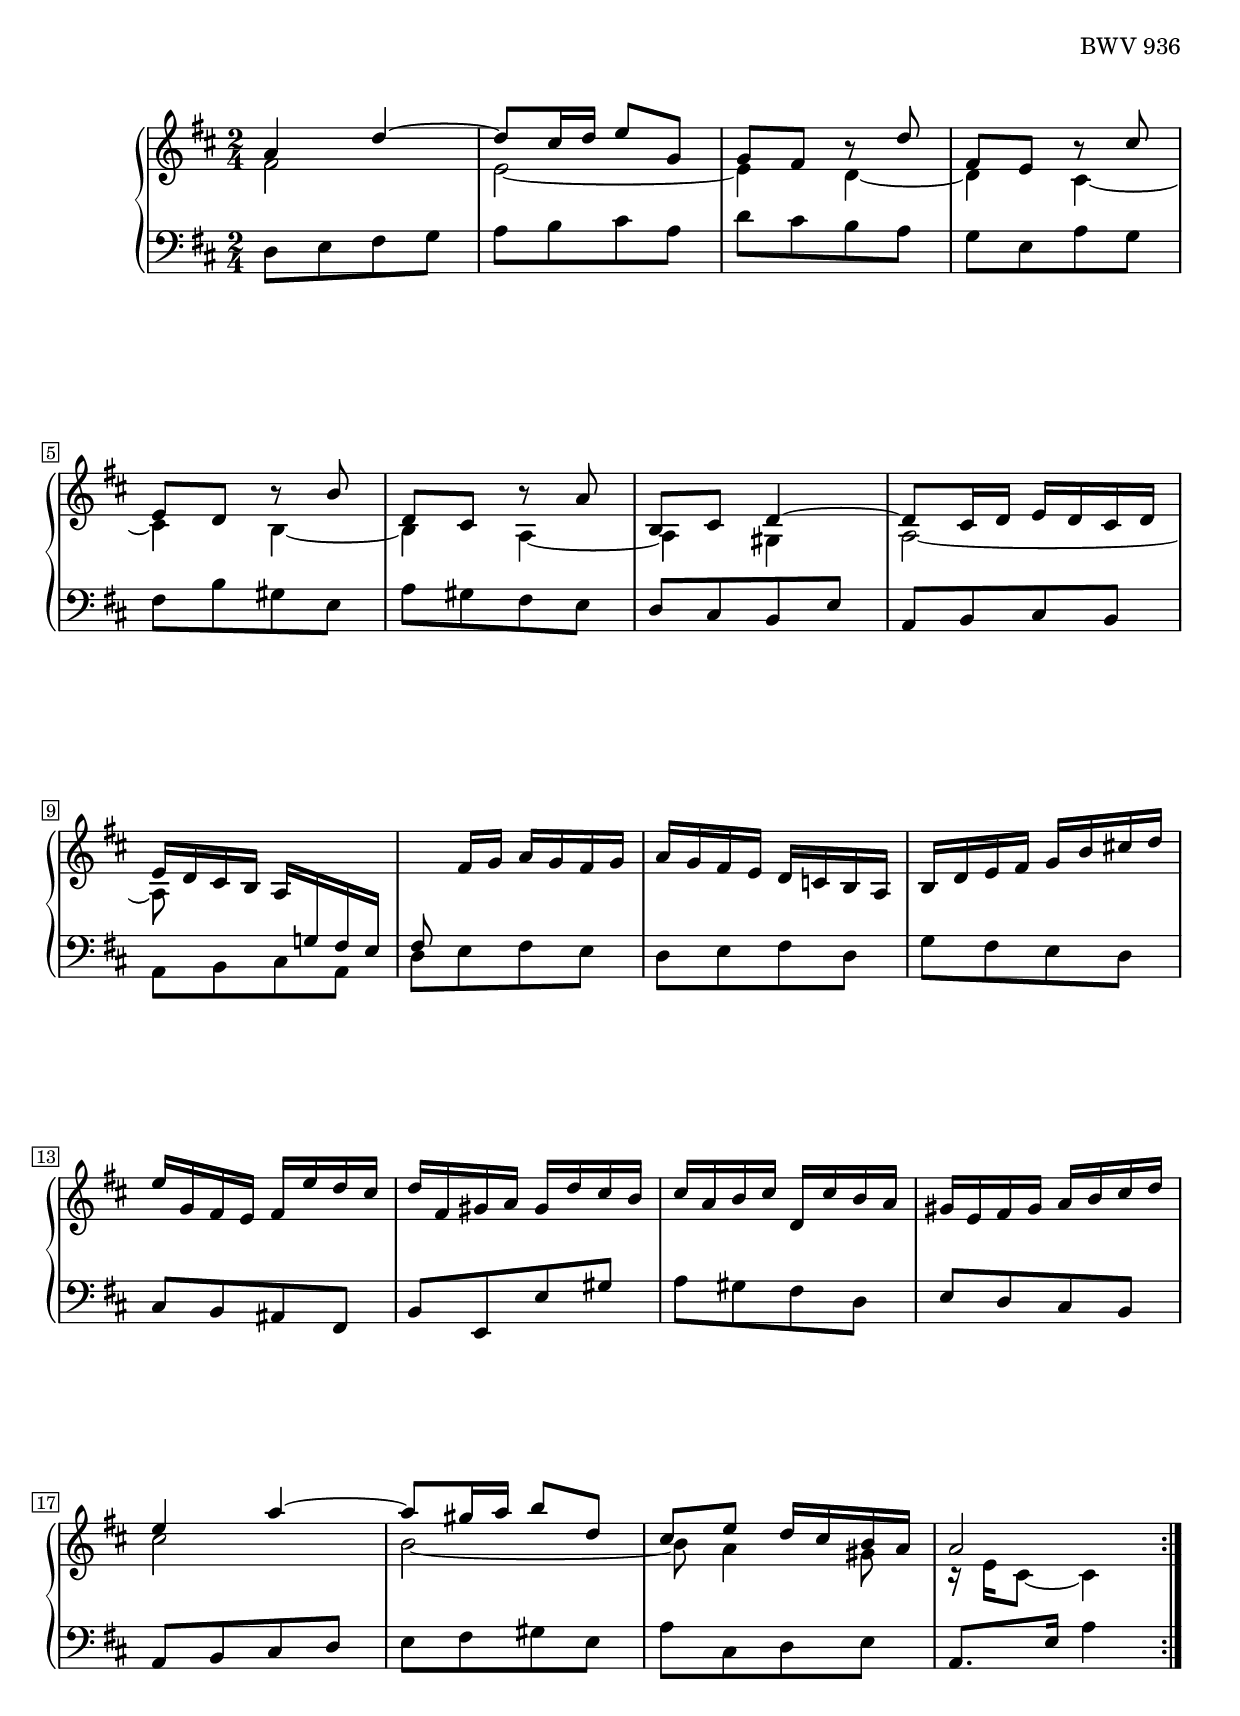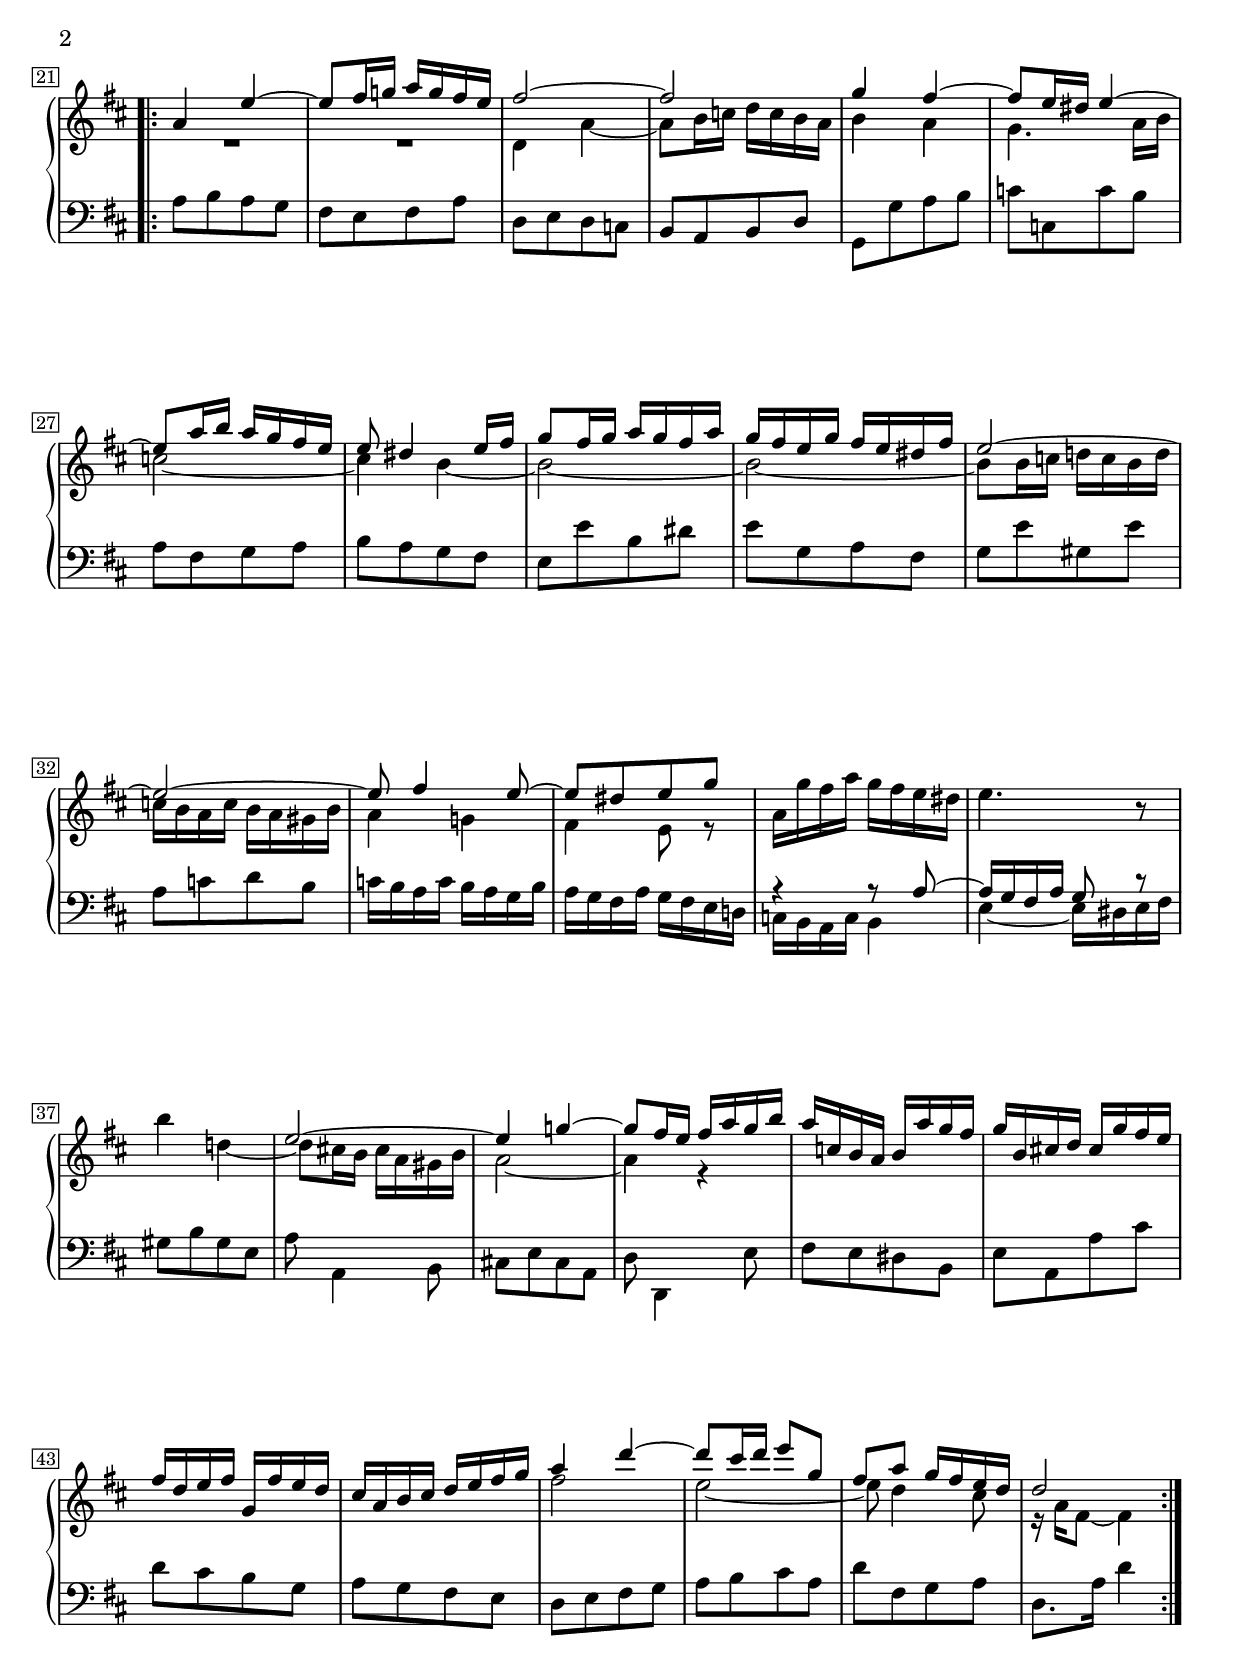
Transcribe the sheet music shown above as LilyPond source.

Global = {
  \key d \major
  \time 2/4
  \include "../global.ly"
}

bottom = \change Staff = "lower"
top = \change Staff = "upper"

Sopran = \context Voice = "one" \relative c'' {
  \voiceOne
  \override Rest.staff-position = #0
  \stemUp
  \repeat volta 2 {
  %1
  | a4 d~
  | d8 [ cis16 d ] e8 [ g, ]
  | g8 [ fis ] r8 d'8
  | fis,8 [ e ] r8 cis'8
  %5
  | e,8[ d ] r b'
  | d,[ cis ] r a'
  | b,[ cis ] d4 ~
  | d8[ cis16 d ] e[ d cis d ]
  | e[ d cis b ] a[ \bottom g! fis e ]
  %10
  | fis8 \top\stemUp fis'16[ g ] a[ g fis g ]
  | a[ g fis e ] d[ c b a ]
  | b[ d e fis ] g[ b cis! d ]
  | e[ g, fis e ] fis[ e' d cis ]
  | d[ fis, gis a ] gis[ d' cis b ]
  %15
  | cis[ a b cis ] d,[ cis' b a ]
  | gis[ e fis gis ] a[ b cis d ]
  | e4 a ~
  | a8[ gis16 a ] b8[ d, ]
  | cis[ e ] d16[ cis b a ]
  %20
  | a2
  }
  \break
  \repeat volta 2 {
  | a4 e'~
  | e8[ fis16 g! ] a[ g fis e ]
  | fis2~
  | fis
  %25
  | g4 fis~
  | fis8[ e16 dis ] e4~
  | e8[ a16 b ] a[ g fis e ]
  | e8 dis4 e16[ fis ]
  | g8[ fis16 g ] a[ g fis a ]
  %30
  | g[ fis e g ] fis[ e dis fis ]
  | e2~
  | e~
  | e8 fis4 e8~
  | e[ dis e g ]
  %35
  | \stemNeutral a,16[ g' fis a ] g[ fis e dis ]
  | e4. r8
  | b'4 s
  | \stemUp e,2~
  | e4 g!~
  %40
  | g8[ fis16 e ] fis16[ a g b ]
  | a[ c, b a ] b[ a' g fis ]
  | g[ b, cis d ] cis[ g' fis e ]
  | fis[ d e fis ] g,[ fis' e d ]
  | cis[ a b cis ] d[ e fis g ]
  %45
  | a4 d ~
  | d8[ cis16 d ] e8[ g, ]
  | fis[ a ] g16 fis e d ]
  | d2
  }
  \fine
}

Alto = \context Voice = "two" \relative c' {
  \voiceTwo
  \stemDown
  \repeat volta 2 {
  %1
  | fis2
  | e2~
  | e4 d~
  | d cis~
  %5
  | cis b~
  | b a~
  | a gis
  | a2~
  | a8 s4.
  %10
  | s2*7
  %17
  | cis'2
  | b~
  | b8 a4 gis8
  %20
  | r16 e[ cis8~ ] cis4
  }
  \repeat volta 2 {
  | R1*1/2
  | R1*1/2
  | d4 a'~
  | a8[ b16 c ] d[ c b a ]
  %25
  | b4 a
  | g4. a16[ b ]
  | c2~
  | c4 b~
  | b2~
  %30
  | b~
  | b8[ b16 c ] d[ c b d ]
  | c[ b a c ] b[ a gis b ]
  | a4 g
  | fis4 e8 r
  %35
  | \bottom\stemUp\tieDown a,4\rest a8\rest a^~
  | a16[ g fis a ] g8 c\rest
  | s4 \top\stemDown d'!~
  | d8[ cis!16 b ] cis[ a gis b ]
  | a2~
  %40
  | a4 r
  | s2*4
  %45
  | fis'2
  | e~
  | e8 d4 cis8
  | r16 a[ fis8~ ] fis4
  }
}

Bass = \context Voice = "four" \relative c {
  \voiceFour
  \override MultiMeasureRest.staff-position = #0
  \override Rest.staff-position = #0
  \stemNeutral
  \repeat volta 2 {
  %1
  | d8[ e fis g ]
  | a[ b cis a ]
  | d[ cis b a ]
  | g[ e a g ]
  %5
  | fis[ b gis e ]
  | a[ gis fis e ]
  | d[ cis b e ]
  | a,[ b cis b ]
  | \stemDown a[ b cis a ]
  %10
  | \stemNeutral d[ e fis e ]
  | d[ e fis d ]
  | g[ fis e d ]
  | cis[ b ais fis ]
  | b[ e, e' gis ]
  %15
  | a[ gis fis d ]
  | e[ d cis b ]
  | a[ b cis d ]
  | e[ fis gis e ]
  | a[ cis, d e ]
  %20
  | a,8.[ e'16 ] a4
  }
  \pageBreak
  \repeat volta 2 {
  | a8[ b a g ]
  | fis[ e fis a ]
  | d,[ e d c ]
  | b[ a b d ]
  %25
  | g,[ g' a b ]
  | c[ c, c' b ]
  | a[ fis g a ]
  | b[ a g fis ]
  | e[ e' b dis ]
  %30
  | e[ g, a fis ]
  | g[ e' gis, e' ]
  | a,[ c d b ]
  | c16[ b a c ] b[ a g b ]
  | a[ g fis a ] g[ fis e d ]
  %35
  | \stemDown c[ b a c ] b4
  | e~ e16[ dis e fis ]
  | gis8[ b gis e ]
  | a a,4 b8
  | cis![ e cis a ]
  %40
  | d d,4 e'8
  | fis[ e dis b ]
  | e[ a, a' cis ]
  | d[ cis b g ]
  | a[ g fis e ]
  %45
  | d[ e fis g ]
  | a[ b cis a ]
  | d[ fis, g a ]
  | d,8. [ a'16 ] d4
  }
  \fine
}

\score {
  \new PianoStaff
  <<
    \accidentalStyle Score.piano
    \context Staff = "upper" <<
      \set Staff.midiInstrument = #"acoustic grand"
      \Global
      \clef treble
      \Sopran
      \Alto
    >>
    \context Staff = "lower" <<
      \set Staff.midiInstrument = #"acoustic grand"
      \Global
      \clef bass
      \Bass
    >>
  >>
  \header {
    composer = "Johann Sebastian Bach"
    opus = "BWV 936"
    title = \markup { "4. Kleines Präludium D-Dur" }
  }
  \layout {
    \context {
      \PianoStaff
    }
  }
  \midi {
    \tempo 4 = 98
  }
}
